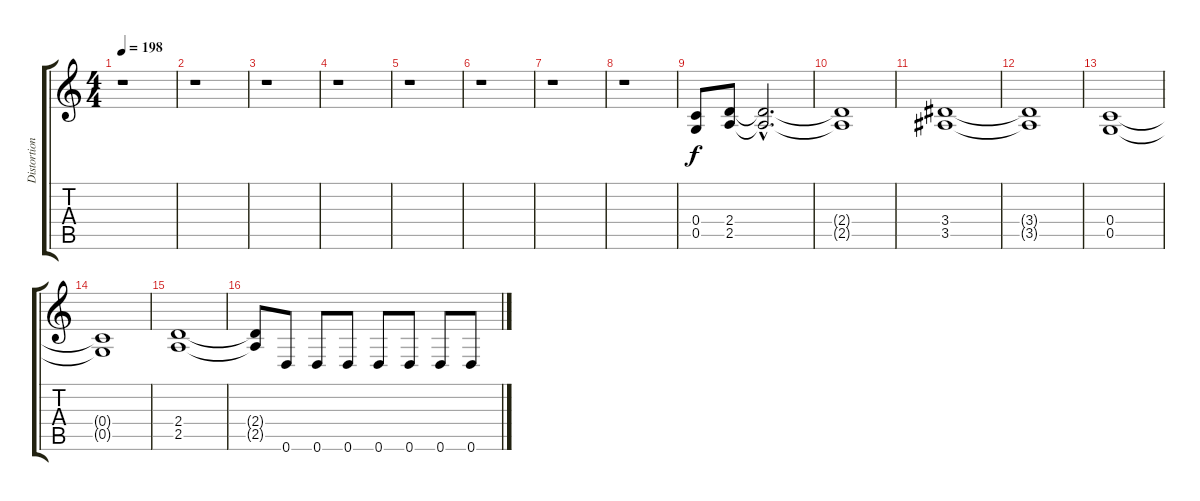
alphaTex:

\track ("Distortion Guitar" "Distortion") {instrument distortionguitar}
\staff {score tabs}
\tuning (D4 A3 F3 C3 G2 D2) {hide}
\ts (4 4)
\tempo 198
\clef g2
\ks c
r.1{dy f} |
r.1 |
r.1 |
r.1 |
r.1 |
r.1 |
r.1 |
r.1 |
(0.4 0.5).8 (2.4 2.5).8 (2.4{hac t} 2.5{hac t}).2{d} |
(2.4{t} 2.5{t}).1 |
(3.4 3.5).1 |
(3.4{t} 3.5{t}).1 |
(0.4 0.5).1 |
(0.4{t} 0.5{t}).1 |
(2.4 2.5).1 |
(2.4{t} 2.5{t}).8 0.6.8 0.6.8 0.6.8 0.6.8 0.6.8 0.6.8 0.6.8
